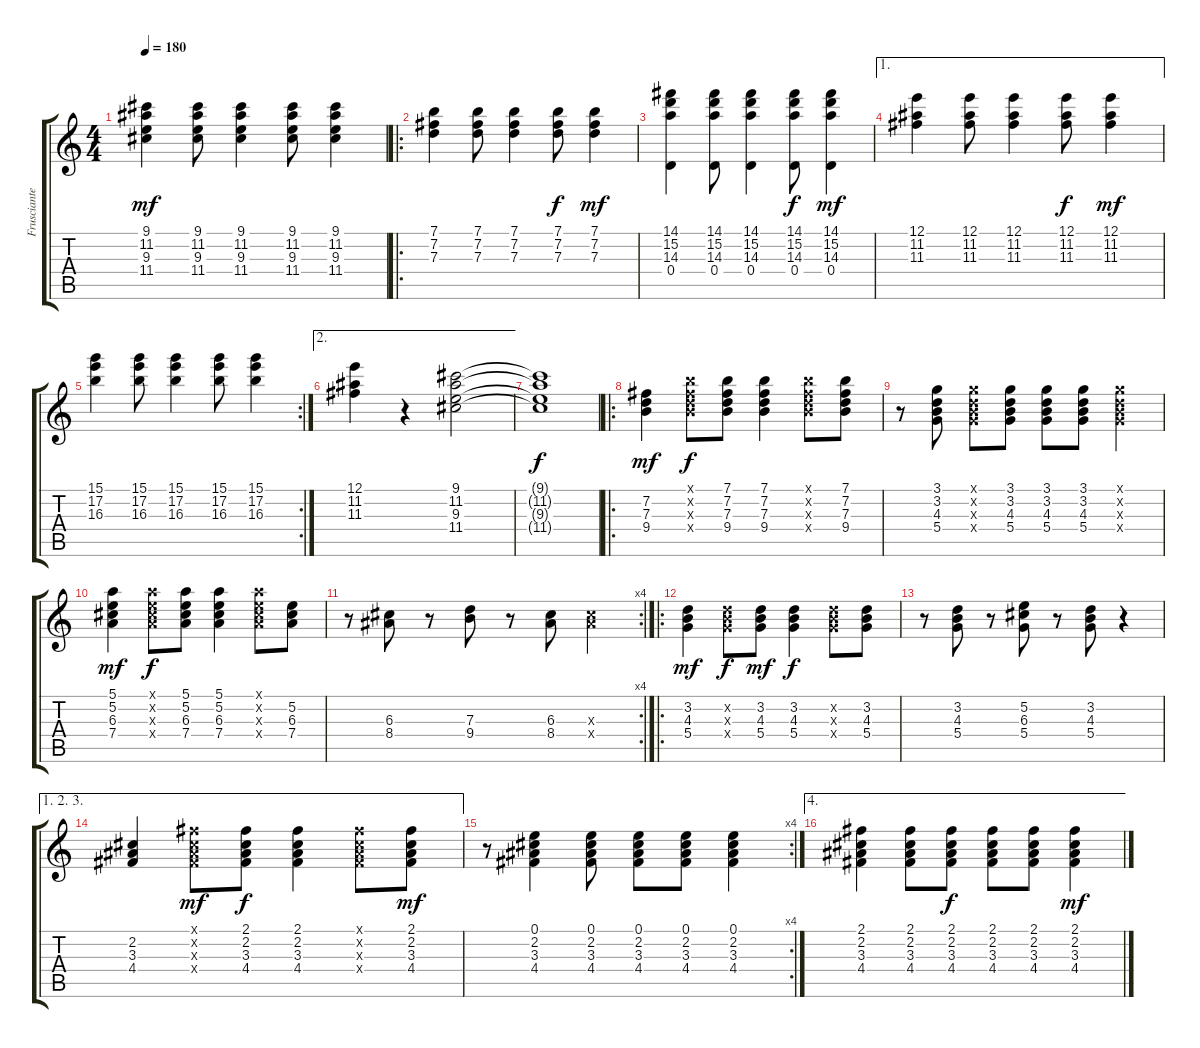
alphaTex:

\track ("Frusciante" "Frusciante") {instrument electricguitarclean}
\staff {score tabs}
\tuning (E4 B3 G3 D3 A2 E2) {hide}
\ts (4 4)
\tempo 180
\clef g2
\ks c
(9.1 11.2 9.3 11.4).4{dy mf} (9.1 11.2 9.3 11.4).8 (9.1 11.2 9.3 11.4).4 (9.1 11.2 9.3 11.4).8 (9.1 11.2 9.3 11.4).4 |
\ro
(7.1 7.2 7.3).4 (7.1 7.2 7.3).8 (7.1 7.2 7.3).4 (7.1 7.2 7.3).8{dy f} (7.1 7.2 7.3).4{dy mf} |
(14.1 15.2 14.3 0.4).4 (14.1 15.2 14.3 0.4).8 (14.1 15.2 14.3 0.4).4 (14.1 15.2 14.3 0.4).8{dy f} (14.1 15.2 14.3 0.4).4{dy mf} |
\ae 1
(12.1 11.2 11.3).4 (12.1 11.2 11.3).8 (12.1 11.2 11.3).4 (12.1 11.2 11.3).8{dy f} (12.1 11.2 11.3).4{dy mf} |
\rc 2
(15.1 17.2 16.3).4 (15.1 17.2 16.3).8 (15.1 17.2 16.3).4 (15.1 17.2 16.3).8 (15.1 17.2 16.3).4 |
\ae 2
(12.1 11.2 11.3).4 r.4 (9.1 11.2 9.3 11.4).2 |
(9.1{t} 11.2{t} 9.3{t} 11.4{t}).1{dy f} |
\ro
(7.2 7.3 9.4).4{dy mf} (7.1{x} 7.2{x} 7.3{x} 9.4{x}).8{dy f} (7.1 7.2 7.3 9.4).8 (7.1 7.2 7.3 9.4).4 (7.1{x} 7.2{x} 7.3{x} 9.4{x}).8 (7.1 7.2 7.3 9.4).8 |
r.8 (3.1 3.2 4.3 5.4).8 (3.1{x} 3.2{x} 4.3{x} 5.4{x}).8 (3.1 3.2 4.3 5.4).8 (3.1 3.2 4.3 5.4).8 (3.1 3.2 4.3 5.4).8 (3.1{x} 3.2{x} 4.3{x} 5.4{x}).4 |
(5.1 5.2 6.3 7.4).4{dy mf} (5.1{x} 5.2{x} 6.3{x} 7.4{x}).8{dy f} (5.1 5.2 6.3 7.4).8 (5.1 5.2 6.3 7.4).4 (5.1{x} 5.2{x} 6.3{x} 7.4{x}).8 (5.2 6.3 7.4).8 |
\rc 4
r.8 (6.3 8.4).8 r.8 (7.3 9.4).8 r.8 (6.3 8.4).8 (6.3{x} 8.4{x}).4 |
\ro
(3.2 4.3 5.4).4{dy mf} (3.2{x} 4.3{x} 5.4{x}).8{dy f} (3.2 4.3 5.4).8{dy mf} (3.2 4.3 5.4).4{dy f} (3.2{x} 4.3{x} 5.4{x}).8 (3.2 4.3 5.4).8 |
r.8 (3.2 4.3 5.4).8 r.8 (5.2 6.3 5.4).8 r.8 (3.2 4.3 5.4).8 r.4 |
\ae (1 2 3)
(2.2 3.3 4.4).4 (2.1{x} 2.2{x} 3.3{x} 4.4{x}).8{dy mf} (2.1 2.2 3.3 4.4).8{dy f} (2.1 2.2 3.3 4.4).4 (2.1{x} 2.2{x} 3.3{x} 4.4{x}).8 (2.1 2.2 3.3 4.4).8{dy mf} |
\rc 4
r.8 (0.1 2.2 3.3 4.4).4 (0.1 2.2 3.3 4.4).8 (0.1 2.2 3.3 4.4).8 (0.1 2.2 3.3 4.4).8 (0.1 2.2 3.3 4.4).4 |
\ae 4
(2.1 2.2 3.3 4.4).4 (2.1 2.2 3.3 4.4).8 (2.1 2.2 3.3 4.4).8{dy f} (2.1 2.2 3.3 4.4).8 (2.1 2.2 3.3 4.4).8 (2.1 2.2 3.3 4.4).4{dy mf}
